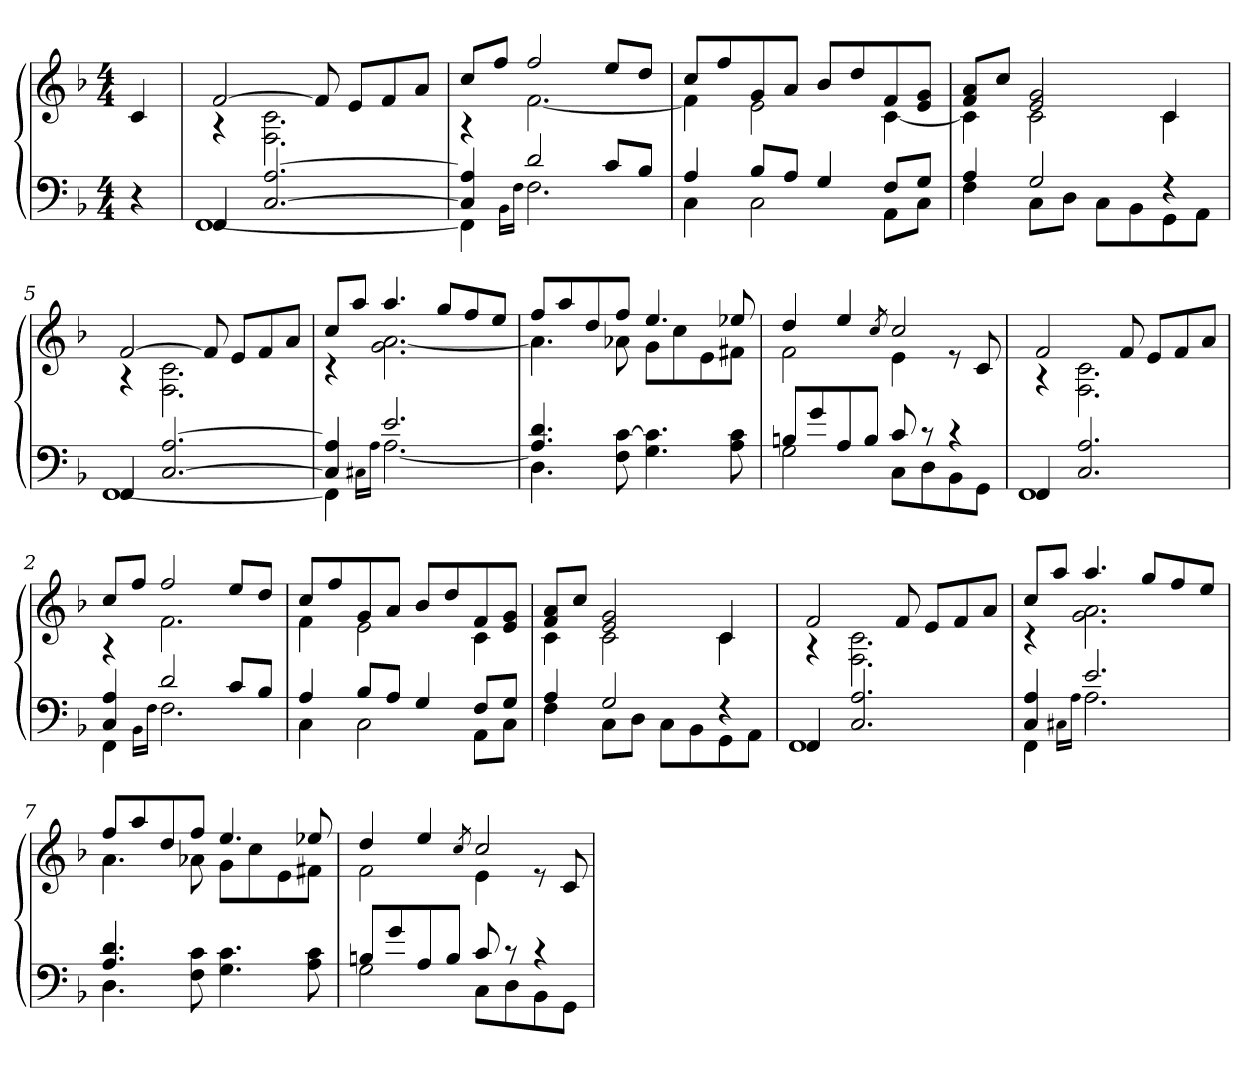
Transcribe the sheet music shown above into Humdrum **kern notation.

**kern	**kern
*part1	*part1
*staff2	*staff1
*clefF4	*clefG2
*k[b-]	*k[b-]
*F:	*F:
*M4/4	*M4/4
=	=
4r	4c/
=1	=1
*^	*^
4FF/	[1FF	[2f/	4rA
[2.C/ [2.A/	.	.	2.F\ 2.c\
.	.	8f/]	.
.	.	8e/L	.
.	.	8f/	.
.	.	8a/J	.
=2	=2	=2	=2
4C]/ 4A]/	4FF\]	8cc/L	4rA
.	.	8ff/J	.
.	16qqBB-\LL	.	.
.	16qqF\JJ	.	.
2d/	2.F\	2ff/	[2.f\
8c/L	.	8ee/L	.
8B-/J	.	8dd/J	.
=3	=3	=3	=3
4A/	4C\	8cc/L	4f\]
.	.	8ff/	.
8B-/L	2C\	8g/	2e\
8A/J	.	8a/J	.
4G/	.	8b-/L	.
.	.	8dd/	.
8F/L	8AA\L	8f/	[4c\
8G/J	8C\J	8e/ 8g/J	.
=4	=4	=4	=4
4A/	4F\	8f/ 8a/L	4c\]
.	.	8cc/J	.
2G/	8C\L	2e/ 2g/	2c\
.	8D\J	.	.
.	8C\L	.	.
.	8BB-\	.	.
4rF	8GG\	4c/	4c\
.	8AA\J	.	.
=5	=5	=5	=5
4FF/	[1FF	[2f/	4rA
[2.C/ [2.A/	.	.	2.F\ 2.c\
.	.	8f/]	.
.	.	8e/L	.
.	.	8f/	.
.	.	8a/J	.
=6	=6	=6	=6
4C]/ 4A]/	4FF\]	8cc/L	4rc
.	.	8aa/J	.
.	16qqC#X\LL	.	.
.	16qqA\JJ	.	.
2.e/	[2.A\	4.aa/	2.g\ [2.a\
.	.	8gg/L	.
.	.	8ff/	.
.	.	8ee/J	.
=7	=7	=7	=7
4.D\	4.A]/ 4.d/	8ff/L	4.a\]
.	.	8aa/	.
.	.	8dd/	.
8F\ [8c\	2ryy	8ff/J	8a-X\
4.G\ 4.c]\	.	4.ee/	8g\L
.	.	.	8cc\
.	.	.	8e\
8A\ 8c\	8ryy	8ee-X/	8f#X\J
=8	=8	=8	=8
8Bn/L	2G\	4dd/	2f\
8g/	.	.	.
8A/	.	4ee/	.
8B/J	.	.	.
.	.	8qcc/	.
8c/	8C\L	2cc/	4e\
8rc	8D\	.	.
4rc	8BB-\	.	8re
.	8GG\J	.	8c/
=1	=1	=1	=1
4FF/	1FF	2f/	4rA
2.C/ 2.A/	.	.	2.F\ 2.c\
.	.	8f/	.
.	.	8e/L	.
.	.	8f/	.
.	.	8a/J	.
=2	=2	=2	=2
4C/ 4A/	4FF\	8cc/L	4rA
.	.	8ff/J	.
.	16qqBB-\LL	.	.
.	16qqF\JJ	.	.
2d/	2.F\	2ff/	2.f\
8c/L	.	8ee/L	.
8B-/J	.	8dd/J	.
=3	=3	=3	=3
4A/	4C\	8cc/L	4f\
.	.	8ff/	.
8B-/L	2C\	8g/	2e\
8A/J	.	8a/J	.
4G/	.	8b-/L	.
.	.	8dd/	.
8F/L	8AA\L	8f/	4c\
8G/J	8C\J	8e/ 8g/J	.
=4	=4	=4	=4
4A/	4F\	8f/ 8a/L	4c\
.	.	8cc/J	.
2G/	8C\L	2e/ 2g/	2c\
.	8D\J	.	.
.	8C\L	.	.
.	8BB-\	.	.
4rF	8GG\	4c/	4c\
.	8AA\J	.	.
=5	=5	=5	=5
4FF/	1FF	2f/	4rA
2.C/ 2.A/	.	.	2.F\ 2.c\
.	.	8f/	.
.	.	8e/L	.
.	.	8f/	.
.	.	8a/J	.
=6	=6	=6	=6
4C/ 4A/	4FF\	8cc/L	4rc
.	.	8aa/J	.
.	16qqC#X\LL	.	.
.	16qqA\JJ	.	.
2.e/	2.A\	4.aa/	2.g\ 2.a\
.	.	8gg/L	.
.	.	8ff/	.
.	.	8ee/J	.
=7	=7	=7	=7
4.D\	4.A/ 4.d/	8ff/L	4.a\
.	.	8aa/	.
.	.	8dd/	.
8F\ 8c\	2ryy	8ff/J	8a-X\
4.G\ 4.c\	.	4.ee/	8g\L
.	.	.	8cc\
.	.	.	8e\
8A\ 8c\	8ryy	8ee-X/	8f#X\J
=8	=8	=8	=8
8Bn/L	2G\	4dd/	2f\
8g/	.	.	.
8A/	.	4ee/	.
8B/J	.	.	.
.	.	8qcc/	.
8c/	8C\L	2cc/	4e\
8rc	8D\	.	.
4rc	8BB-\	.	8re
.	8GG\J	.	8c/
*v	*v	*	*
*	*v	*v
=	=
*-	*-
